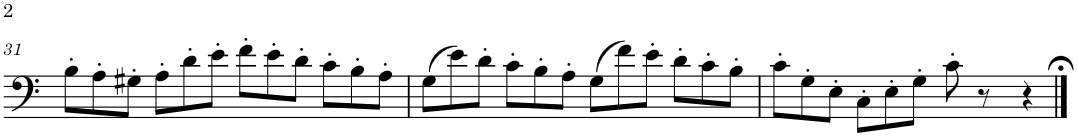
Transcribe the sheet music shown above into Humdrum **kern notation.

**kern
*part1
*staff1
*I"Trombone
*I'Tbn.
!!LO:PB:g=z
*clefF4
*k[]
*M4/4
*met(c)
*Xbrackettup
=31
12B'\L
12A'\
12G#X'\J
12A'\L
12d'\
12e'\J
12f'\L
12e'\
12d'\J
12c'\L
12B'\
12A'\J
=32
(12G\L
12e\)
12d'\J
12c'\L
12B'\
12A'\J
(12G\L
12f\)
12e'\J
12d'\L
12c'\
12B'\J
=33
12c'\L
12G'\
12E'\J
12C'\L
12E'\
12G'\J
8c'\
8r
4r
==
*-
